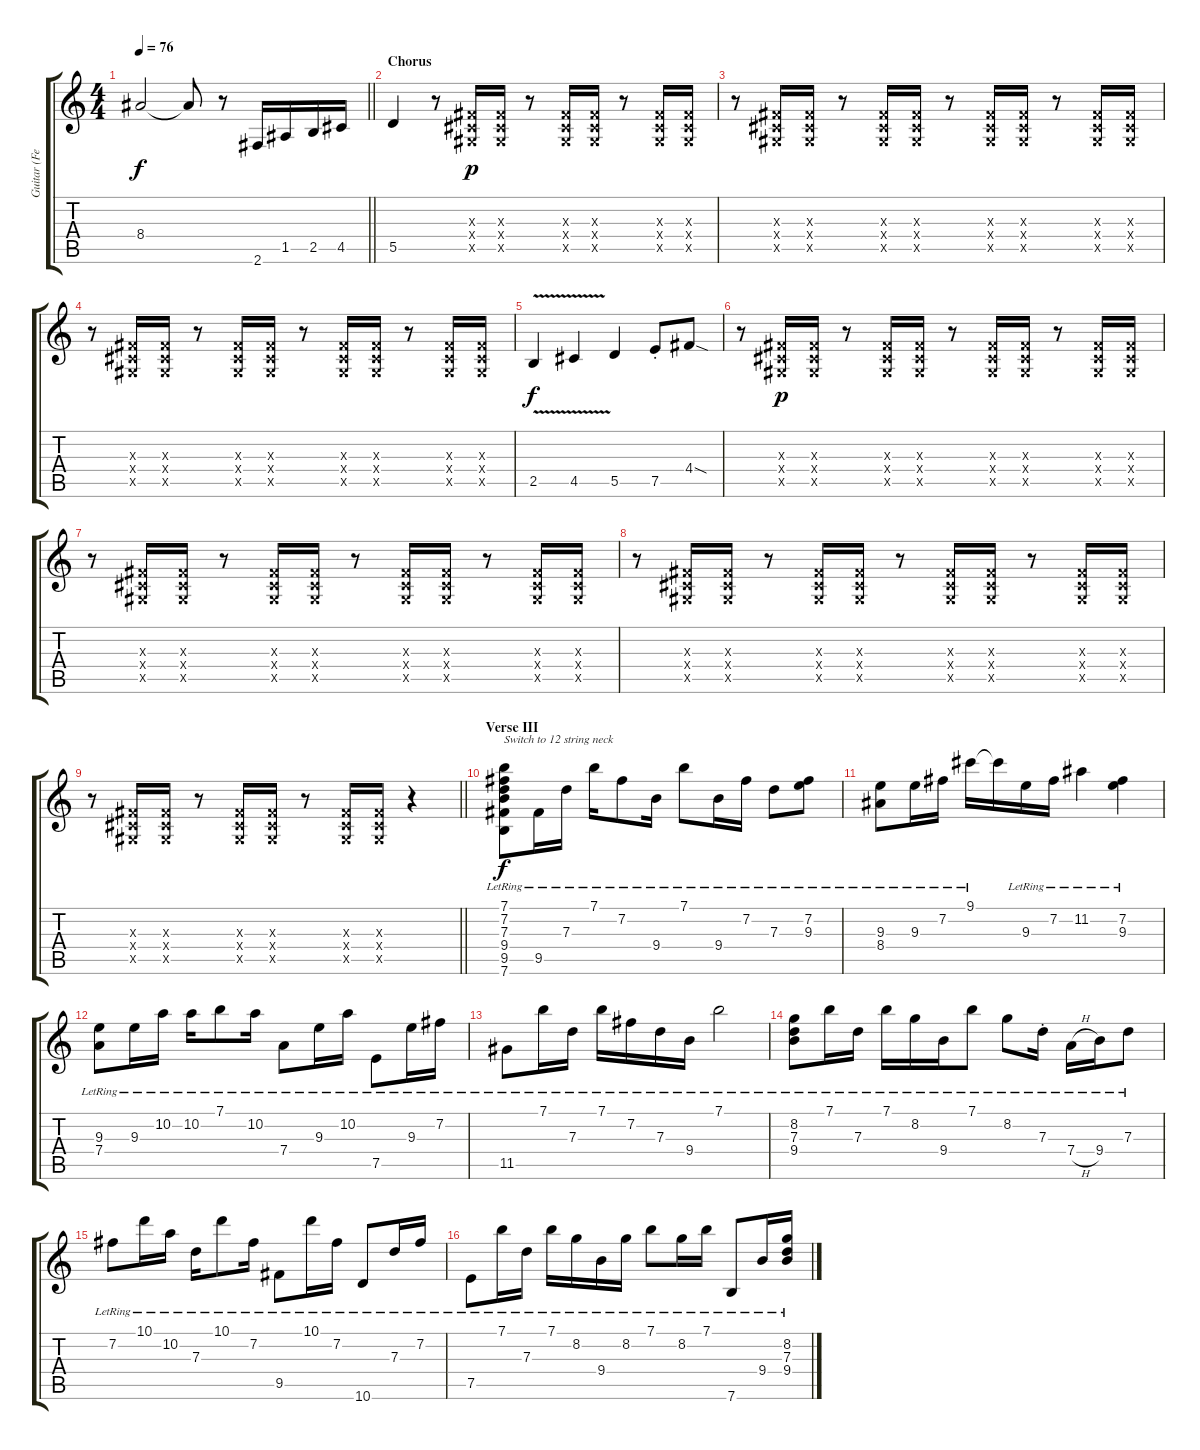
\track ("Guitar (Felder) left ch" "Guitar (Fe") {instrument electricguitarclean}
\staff {score tabs}
\tuning (E4 B3 G3 D3 A2 E2) {hide}
\ts (4 4)
\tempo 76
\clef g2
\barLineRight lightlight
\ks c
8.4.2{dy f} 8.4{t}.8 r.8 2.6.16 1.5.16 2.5.16 4.5.16 |
\section ("" "Chorus")
5.5.4 r.8 (-1.3{x} -1.4{x} -1.5{x}).16{dy p instrument electricguitarclean} (-1.3{x} -1.4{x} -1.5{x}).16 r.8 (-1.3{x} -1.4{x} -1.5{x}).16 (-1.3{x} -1.4{x} -1.5{x}).16 r.8 (-1.3{x} -1.4{x} -1.5{x}).16 (-1.3{x} -1.4{x} -1.5{x}).16 |
r.8 (-1.3{x} -1.4{x} -1.5{x}).16 (-1.3{x} -1.4{x} -1.5{x}).16 r.8 (-1.3{x} -1.4{x} -1.5{x}).16 (-1.3{x} -1.4{x} -1.5{x}).16 r.8 (-1.3{x} -1.4{x} -1.5{x}).16 (-1.3{x} -1.4{x} -1.5{x}).16 r.8 (-1.3{x} -1.4{x} -1.5{x}).16 (-1.3{x} -1.4{x} -1.5{x}).16 |
r.8 (-1.3{x} -1.4{x} -1.5{x}).16 (-1.3{x} -1.4{x} -1.5{x}).16 r.8 (-1.3{x} -1.4{x} -1.5{x}).16 (-1.3{x} -1.4{x} -1.5{x}).16 r.8 (-1.3{x} -1.4{x} -1.5{x}).16 (-1.3{x} -1.4{x} -1.5{x}).16 r.8 (-1.3{x} -1.4{x} -1.5{x}).16 (-1.3{x} -1.4{x} -1.5{x}).16 |
2.5{v}.4{dy f} 4.5{v}.4 5.5.4 7.5{st}.8 4.4{sod}.8 |
r.8 (-1.3{x} -1.4{x} -1.5{x}).16{dy p} (-1.3{x} -1.4{x} -1.5{x}).16 r.8 (-1.3{x} -1.4{x} -1.5{x}).16 (-1.3{x} -1.4{x} -1.5{x}).16 r.8 (-1.3{x} -1.4{x} -1.5{x}).16 (-1.3{x} -1.4{x} -1.5{x}).16 r.8 (-1.3{x} -1.4{x} -1.5{x}).16 (-1.3{x} -1.4{x} -1.5{x}).16 |
r.8 (-1.3{x} -1.4{x} -1.5{x}).16 (-1.3{x} -1.4{x} -1.5{x}).16 r.8 (-1.3{x} -1.4{x} -1.5{x}).16 (-1.3{x} -1.4{x} -1.5{x}).16 r.8 (-1.3{x} -1.4{x} -1.5{x}).16 (-1.3{x} -1.4{x} -1.5{x}).16 r.8 (-1.3{x} -1.4{x} -1.5{x}).16 (-1.3{x} -1.4{x} -1.5{x}).16 |
r.8 (-1.3{x} -1.4{x} -1.5{x}).16 (-1.3{x} -1.4{x} -1.5{x}).16 r.8 (-1.3{x} -1.4{x} -1.5{x}).16 (-1.3{x} -1.4{x} -1.5{x}).16 r.8 (-1.3{x} -1.4{x} -1.5{x}).16 (-1.3{x} -1.4{x} -1.5{x}).16 r.8 (-1.3{x} -1.4{x} -1.5{x}).16 (-1.3{x} -1.4{x} -1.5{x}).16 |
\barLineRight lightlight
r.8 (-1.3{x} -1.4{x} -1.5{x}).16 (-1.3{x} -1.4{x} -1.5{x}).16 r.8 (-1.3{x} -1.4{x} -1.5{x}).16 (-1.3{x} -1.4{x} -1.5{x}).16 r.8 (-1.3{x} -1.4{x} -1.5{x}).16 (-1.3{x} -1.4{x} -1.5{x}).16 r.4 |
\section ("" "Verse III")
(7.1{lr} 7.2{lr} 7.3{lr} 9.4{lr} 9.5{lr} 7.6{lr}).8{txt "Switch to 12 string neck" dy f instrument electricguitarclean} 9.5{lr}.16 7.3{lr}.16 7.1{lr}.16 7.2{lr}.8 9.4{lr}.16 7.1{lr}.8 9.4{lr}.16 7.2{lr}.16 7.3{lr}.8 (7.2{lr} 9.3{lr}).8 |
(9.3{lr} 8.4{lr}).8 9.3{lr}.16 7.2{lr}.16 9.1{lr}.16 9.1{t}.16 9.3{lr}.16 7.2{lr}.16 11.2{lr}.4 (7.2{lr} 9.3{lr}).4 |
(9.3{lr} 7.4{lr}).8 9.3{lr}.16 10.2{lr}.16 10.2{lr}.16 7.1{lr}.8 10.2{lr}.16 7.4{lr}.8 9.3{lr}.16 10.2{lr}.16 7.5{lr}.8 9.3{lr}.16 7.2{lr}.16 |
11.5{lr}.8 7.1{lr}.16 7.3{lr}.16 7.1{lr}.16 7.2{lr}.16 7.3{lr}.16 9.4{lr}.16 7.1{lr}.2 |
(8.2{lr} 7.3{lr} 9.4{lr}).8 7.1{lr}.16 7.3{lr}.16 7.1{lr}.16 8.2{lr}.16 9.4{lr}.16 7.1{lr}.8 8.2{lr}.8 7.3{st lr}.16 7.4{h lr}.16 9.4{lr}.16 7.3{lr}.8 |
7.2{lr}.8 10.1{lr}.16 10.2{lr}.16 7.3{lr}.16 10.1{lr}.8 7.2{lr}.16 9.5{lr}.8 10.1{lr}.16 7.2{lr}.16 10.6{lr}.8 7.3{lr}.16 7.2{lr}.16 |
7.5{lr}.8 7.1{lr}.16 7.3{lr}.16 7.1{lr}.16 8.2{lr}.16 9.4{lr}.16 8.2{lr}.16 7.1{lr}.8 8.2{lr}.16 7.1{lr}.16 7.6{lr}.8 9.4{lr}.16 (8.2{lr} 7.3{lr} 9.4{lr}).16
